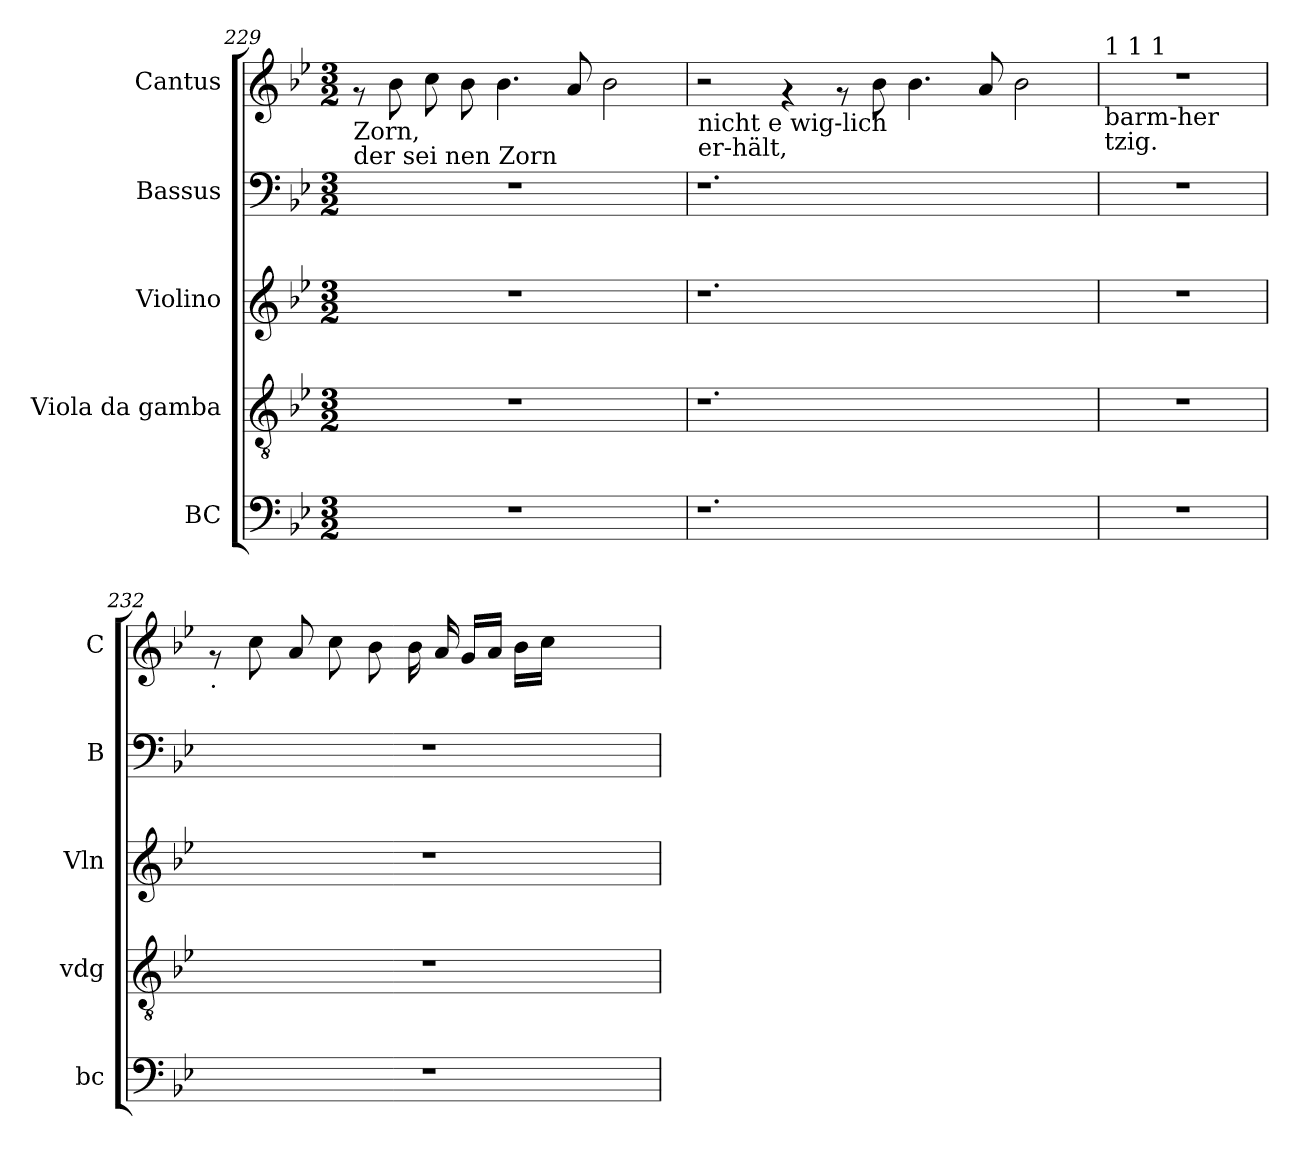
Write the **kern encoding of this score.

**kern	**kern	**kern	**kern	**kern
*part5	*part4	*part3	*part2	*part1
*staff5	*staff4	*staff3	*staff2	*staff1
*I"BC	*I"Viola da gamba	*I"Violino	*I"Bassus	*I"Cantus
*I'bc	*I'vdg	*I'Vln	*I'B	*I'C
*clefF4	*clefGv2	*clefG2	*clefF4	*clefG2
*k[b-e-]	*k[b-e-]	*k[b-e-]	*k[b-e-]	*k[b-e-]
*B-:	*B-:	*B-:	*B-:	*B-:
*M3/2	*M3/2	*M3/2	*M3/2	*M3/2
=229	=229	=229	=229	=229
!	!	!	!	!LO:TX:b:t=Zorn,
!	!	!	!	!LO:TX:b:t=der sei nen Zorn
1.r	1.r	1.r	1.r	8rf
.	.	.	.	8b-\
.	.	.	.	8cc\
.	.	.	.	8b-\
.	.	.	.	4.b-\
.	.	.	.	8a/
.	.	.	.	2b-\
=230	=230	=230	=230	=230
!	!	!	!	!LO:TX:b:t=nicht e wig-lich
!	!	!	!	!LO:TX:b:t=er-hält,
1.r	1.r	1.r	1.r	2r
.	.	.	.	4rf
.	.	.	.	8rf
.	.	.	.	8b-\
.	.	.	.	4.b-\
.	.	.	.	8a/
2ryy	2ryy	2ryy	2ryy	2b-\
!!LO:LB:g=z
=231	=231	=231	=231	=231
!	!	!	!	!LO:TX:a:t=1 1 1
!	!	!	!	!LO:TX:b:t=barm-her
!	!	!	!	!LO:TX:b:t=tzig.
1.r	1.r	1.r	1.r	1.r
=232	=232	=232	=232	=232
!	!	!	!	!LO:TX:b:t=.
1.r	1.r	1.r	1.r	8rf
.	.	.	.	8cc\
.	.	.	.	8a/
.	.	.	.	8cc\
.	.	.	.	8b-\
.	.	.	.	16b-\
.	.	.	.	16a/
.	.	.	.	16g/LL
.	.	.	.	16a/JJ
.	.	.	.	16b-\LL
.	.	.	.	16cc\JJ
.	.	.	.	2ryy
=	=	=	=	=
*-	*-	*-	*-	*-
